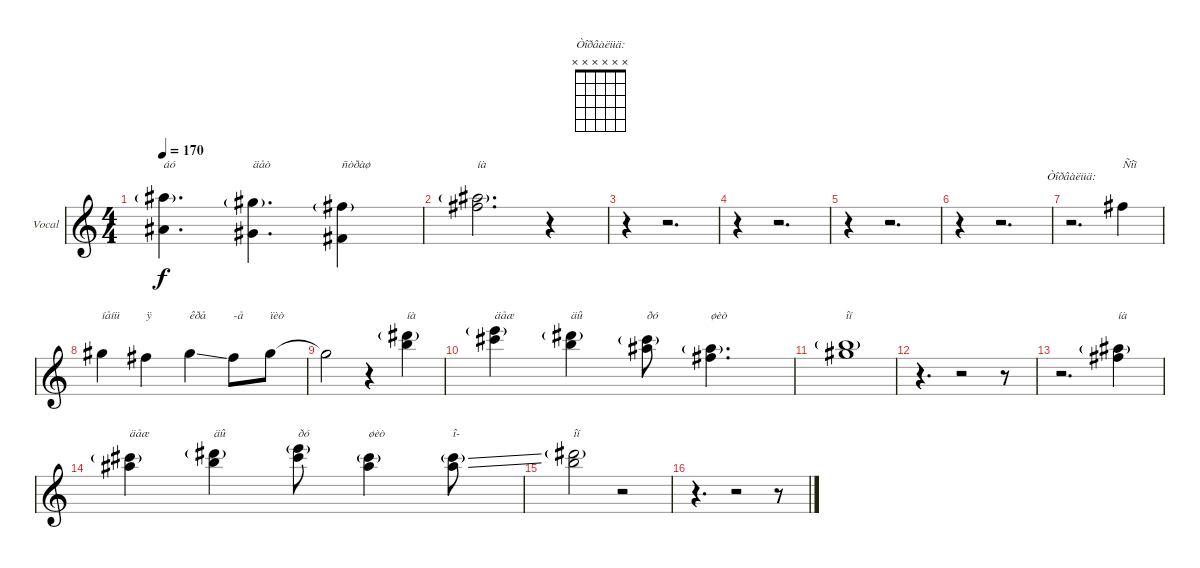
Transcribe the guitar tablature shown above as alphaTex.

\bracketExtendMode groupsimilarinstruments
\firstSystemTrackNameOrientation horizontal
\otherSystemsTrackNameOrientation horizontal
\track ("Вокал" "Vocal") {instrument bassoon}
\staff {score}
\tuning (Eb4 Bb3 Gb3 Db3 Ab2 Eb2)
\displaytranspose 12
\chord ("Òîðâàëüä:" x x x x x x)
\ts (4 4)
\tempo 170
\clef g2
\ks c
(7.1{g} 4.3).4{d txt "áó" dy f} (5.1{g} 2.3).4{d txt "äåò"} (3.1{g} 0.3).4{txt "ñòðàø"} |
(7.1{g} 8.2).2{d txt "íà"} r.4 |
r.4 r.2{d} |
r.4 r.2{d} |
r.4 r.2{d} |
r.4 r.2{d} |
r.2{d ch "Òîðâàëüä:"} 3.1.4{txt "Ñîì"} |
5.1.4{txt "íåíü"} 3.1.4{txt "ÿ"} 5.1{ss}.4{txt "êðå"} 3.1.8{txt "-å"} 5.1.8{txt "ïèò"} |
5.1{t}.2 r.4 (12.1{g} 13.2).4{txt "íà"} |
(13.1{g} 15.2).4{txt "äåæ"} (12.1{g} 13.2).4{txt "äû"} (10.1{g} 12.2).8{txt "ðó"} (7.1{g} 8.2).4{d txt "øèò"} |
(8.1{g} 10.2).1{txt "îí"} |
r.4{d} r.2 r.8 |
r.2{d} (7.1{g} 8.2).4{txt "íà"} |
(10.1{g} 12.2).4{txt "äåæ"} (12.1{g} 13.2).4{txt "äû"} (13.1{g} 15.2).8{txt "ðó"} (10.1{g} 12.2).4{txt "øèò"} (10.1{ss g} 12.2{ss}).8{txt "î-"} |
(12.1{g} 13.2).2{txt "îí"} r.2 |
r.4{d} r.2 r.8
